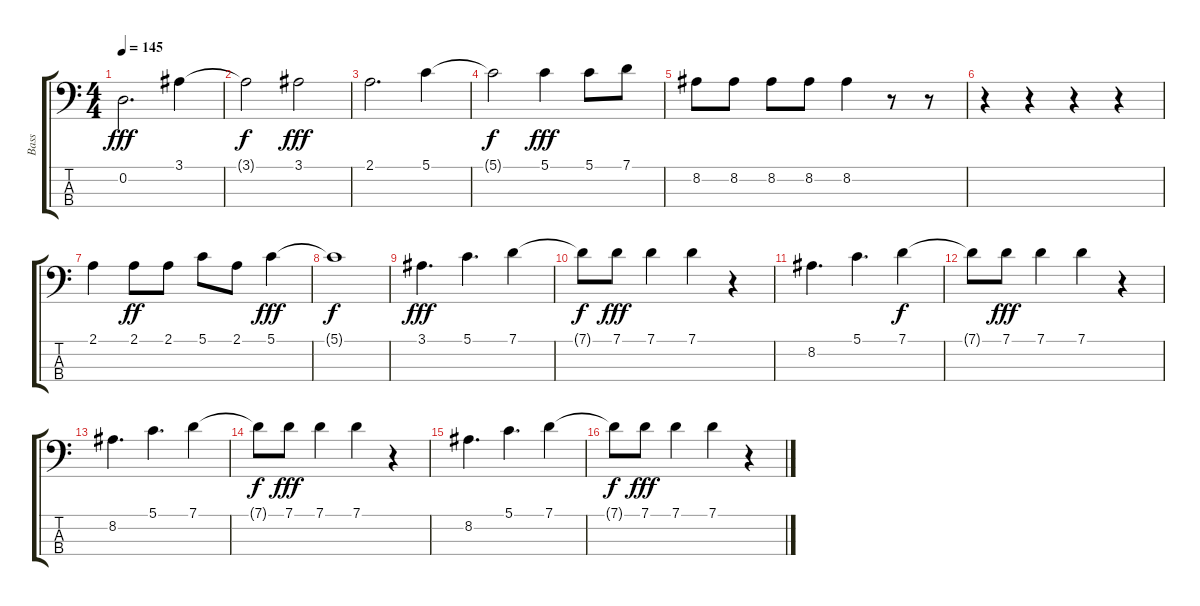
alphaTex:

\track ("Bass" "Bass") {instrument acousticguitarnylon}
\staff {score tabs}
\tuning (G2 D2 A1 E1) {hide}
\ts (4 4)
\tempo 145
\clef f4
\ks c
0.2.2{d dy fff} 3.1.4 |
3.1{t}.2{dy f} 3.1.2{dy fff} |
2.1.2{d} 5.1.4 |
5.1{t}.2{dy f} 5.1.4{dy fff} 5.1.8 7.1.8 |
8.2.8 8.2.8 8.2.8 8.2.8 8.2.4 r.8 r.8 |
r.4 r.4 r.4 r.4 |
2.1.4 2.1.8{dy ff} 2.1.8 5.1.8 2.1.8 5.1.4{dy fff} |
5.1{t}.1{dy f} |
3.1.4{d dy fff} 5.1.4{d} 7.1.4 |
7.1{t}.8{dy f} 7.1.8{dy fff} 7.1.4 7.1.4 r.4 |
8.2.4{d} 5.1.4{d} 7.1.4{dy f} |
7.1{t}.8 7.1.8{dy fff} 7.1.4 7.1.4 r.4 |
8.2.4{d} 5.1.4{d} 7.1.4 |
7.1{t}.8{dy f} 7.1.8{dy fff} 7.1.4 7.1.4 r.4 |
8.2.4{d} 5.1.4{d} 7.1.4 |
7.1{t}.8{dy f} 7.1.8{dy fff} 7.1.4 7.1.4 r.4
